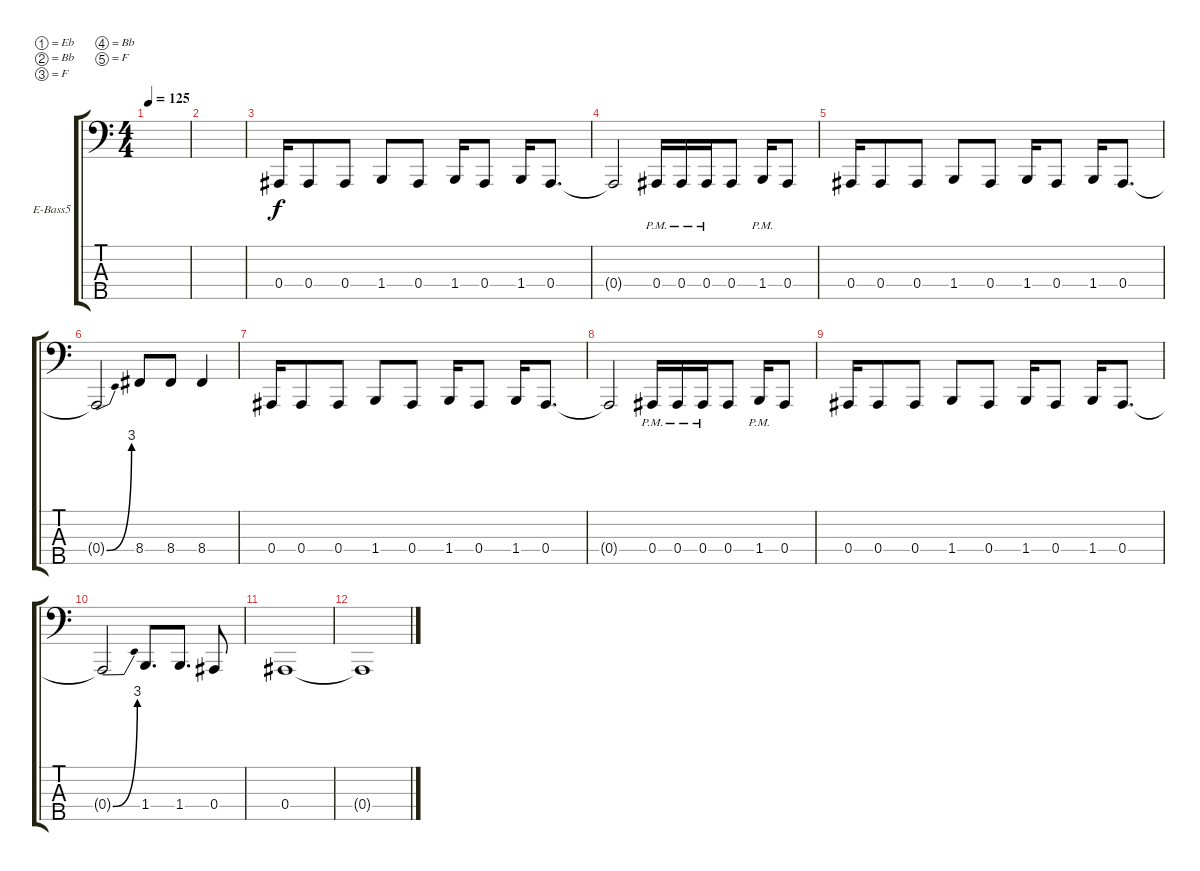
\defaultSystemsLayout 4
\bracketExtendMode groupsimilarinstruments
\firstSystemTrackNameOrientation horizontal
\otherSystemsTrackNameOrientation horizontal
\track ("Electric Bass" "E-Bass5") {instrument electricbassfinger}
\staff {score tabs}
\tuning (Eb2 Bb1 F1 Bb0 F0)
\ts (4 4)
\tempo 125
\clef f4
\ks c
|
|
0.4.16 0.4.8 0.4.8 1.4.8 0.4.8 1.4.16 0.4.8 1.4.16 0.4.8{d} |
0.4{t}.2 0.4{pm}.16 0.4{pm}.16 0.4{pm}.16 0.4.8 1.4{pm}.16 0.4.8 |
0.4.16 0.4.8 0.4.8 1.4.8 0.4.8 1.4.16 0.4.8 1.4.16 0.4.8{d} |
0.4{be (bend 45 0 60 12) t}.2 8.4.8 8.4.8 8.4.4 |
0.4.16 0.4.8 0.4.8 1.4.8 0.4.8 1.4.16 0.4.8 1.4.16 0.4.8{d} |
0.4{t}.2 0.4{pm}.16 0.4{pm}.16 0.4{pm}.16 0.4.8 1.4{pm}.16 0.4.8 |
0.4.16 0.4.8 0.4.8 1.4.8 0.4.8 1.4.16 0.4.8 1.4.16 0.4.8{d} |
0.4{be (bend 45 0 60 12) t}.2 1.4.8{d} 1.4.8{d} 0.4.8 |
0.4.1 |
0.4{t}.1
